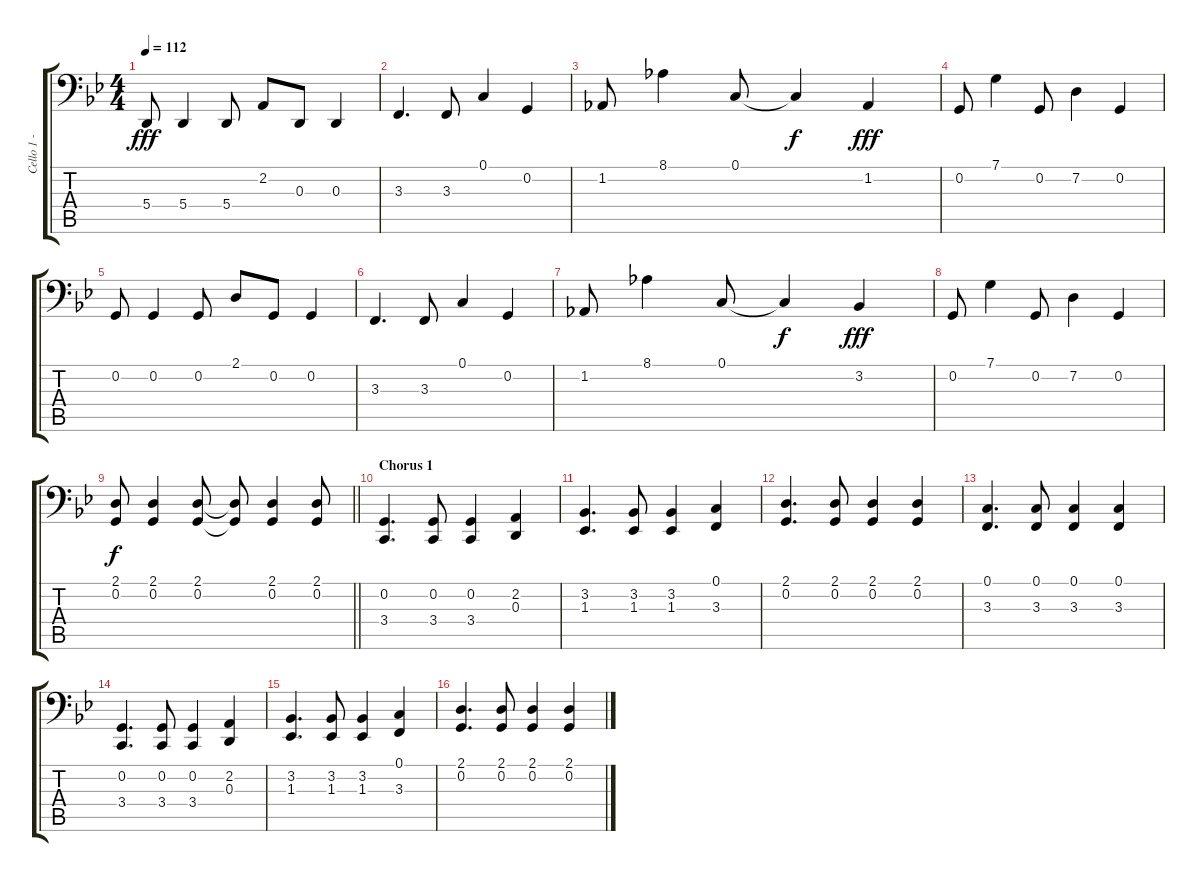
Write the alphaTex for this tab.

\track ("Cello 1 - Eicca" "Cello 1 - ") {instrument cello}
\staff {score tabs}
\tuning (C3 G2 D2 A1 E1 B0) {hide}
\ts (4 4)
\tempo 112
\clef f4
\ks bb
5.4.8{dy fff} 5.4.4 5.4.8 2.2.8 0.3.8 0.3.4 |
3.3.4{d} 3.3.8 0.1.4 0.2.4 |
1.2.8 8.1.4 0.1.8 0.1{t}.4{dy f} 1.2.4{dy fff} |
0.2.8 7.1.4 0.2.8 7.2.4 0.2.4 |
0.2.8 0.2.4 0.2.8 2.1.8 0.2.8 0.2.4 |
3.3.4{d} 3.3.8 0.1.4 0.2.4 |
1.2.8 8.1.4 0.1.8 0.1{t}.4{dy f} 3.2.4{dy fff} |
0.2.8 7.1.4 0.2.8 7.2.4 0.2.4 |
\barLineRight lightlight
(2.1 0.2).8{dy f instrument cello} (2.1 0.2).4 (2.1 0.2).8 (2.1{t} 0.2{t}).8 (2.1 0.2).4 (2.1 0.2).8 |
\section ("" "Chorus 1")
(0.2 3.4).4{d} (0.2 3.4).8 (0.2 3.4).4 (2.2 0.3).4 |
(3.2 1.3).4{d} (3.2 1.3).8 (3.2 1.3).4 (0.1 3.3).4 |
(2.1 0.2).4{d} (2.1 0.2).8 (2.1 0.2).4 (2.1 0.2).4 |
(0.1 3.3).4{d} (0.1 3.3).8 (0.1 3.3).4 (0.1 3.3).4 |
(0.2 3.4).4{d} (0.2 3.4).8 (0.2 3.4).4 (2.2 0.3).4 |
(3.2 1.3).4{d} (3.2 1.3).8 (3.2 1.3).4 (0.1 3.3).4 |
(2.1 0.2).4{d} (2.1 0.2).8 (2.1 0.2).4 (2.1 0.2).4
